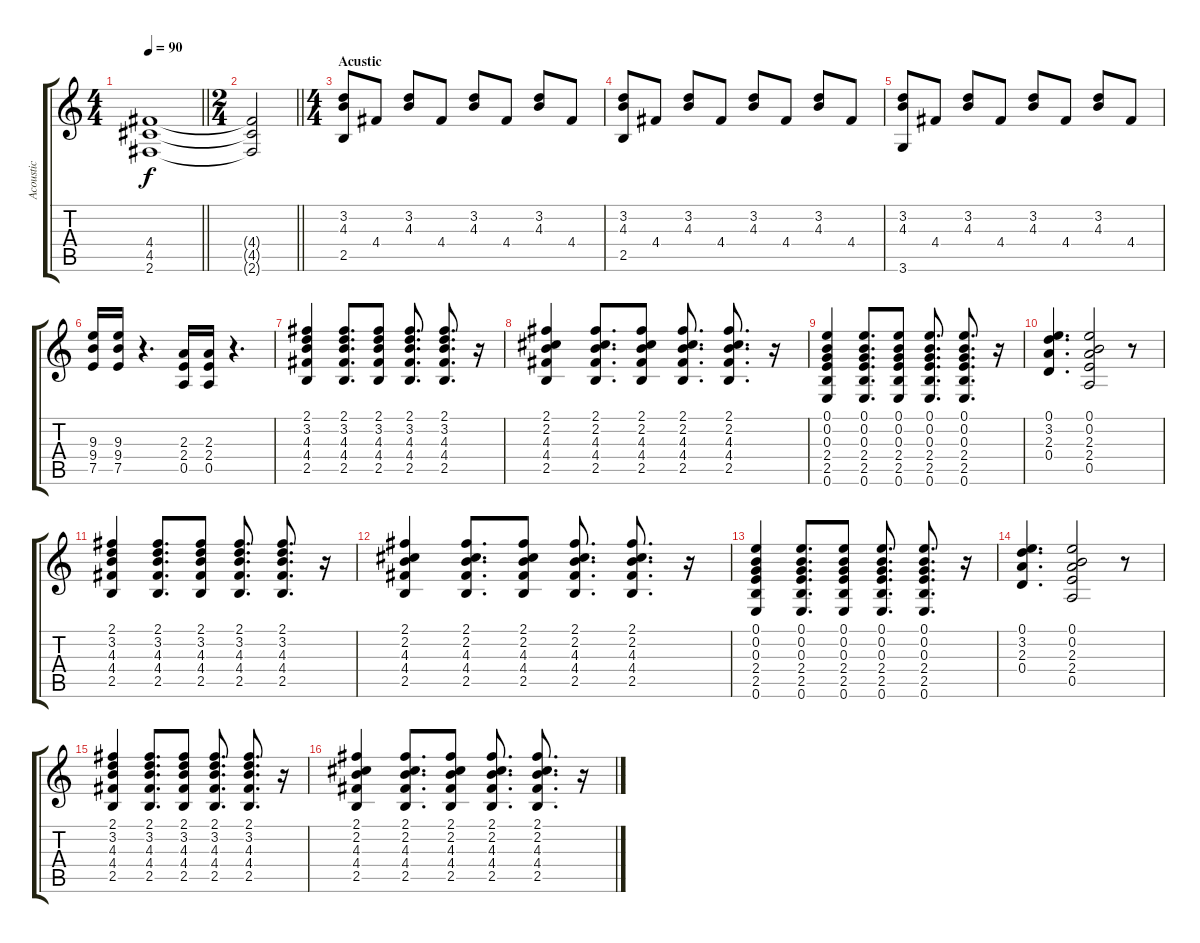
\track ("Acoustic" "Acoustic") {instrument acousticguitarnylon}
\staff {score tabs}
\tuning (E4 B3 G3 D3 A2 E2) {hide}
\ts (4 4)
\tempo 90
\clef g2
\barLineRight lightlight
\ks c
(4.4{t} 4.5{t} 2.6{t}).1{dy f} |
\ts (2 4)
\barLineRight lightlight
(4.4{t} 4.5{t} 2.6{t}).2 |
\ts (4 4)
\section ("" "Acustic")
(3.2 4.3 2.5).8 4.4.8 (3.2 4.3).8 4.4.8 (3.2 4.3).8 4.4.8 (3.2 4.3).8 4.4.8 |
(3.2 4.3 2.5).8 4.4.8 (3.2 4.3).8 4.4.8 (3.2 4.3).8 4.4.8 (3.2 4.3).8 4.4.8 |
(3.2 4.3 3.6).8 4.4.8 (3.2 4.3).8 4.4.8 (3.2 4.3).8 4.4.8 (3.2 4.3).8 4.4.8 |
(9.3 9.4 7.5).16 (9.3 9.4 7.5).16 r.4{d} (2.3 2.4 0.5).16 (2.3 2.4 0.5).16 r.4{d} |
(2.1 3.2 4.3 4.4 2.5).4 (2.1 3.2 4.3 4.4 2.5).8{d} (2.1 3.2 4.3 4.4 2.5).8 (2.1 3.2 4.3 4.4 2.5).8{d} (2.1 3.2 4.3 4.4 2.5).8{d} r.16 |
(2.1 2.2 4.3 4.4 2.5).4 (2.1 2.2 4.3 4.4 2.5).8{d} (2.1 2.2 4.3 4.4 2.5).8 (2.1 2.2 4.3 4.4 2.5).8{d} (2.1 2.2 4.3 4.4 2.5).8{d} r.16 |
(0.1 0.2 0.3 2.4 2.5 0.6).4 (0.1 0.2 0.3 2.4 2.5 0.6).8{d} (0.1 0.2 0.3 2.4 2.5 0.6).8 (0.1 0.2 0.3 2.4 2.5 0.6).8{d} (0.1 0.2 0.3 2.4 2.5 0.6).8{d} r.16 |
(0.1 3.2 2.3 0.4).4{d} (0.1 0.2 2.3 2.4 0.5).2 r.8 |
(2.1 3.2 4.3 4.4 2.5).4 (2.1 3.2 4.3 4.4 2.5).8{d} (2.1 3.2 4.3 4.4 2.5).8 (2.1 3.2 4.3 4.4 2.5).8{d} (2.1 3.2 4.3 4.4 2.5).8{d} r.16 |
(2.1 2.2 4.3 4.4 2.5).4 (2.1 2.2 4.3 4.4 2.5).8{d} (2.1 2.2 4.3 4.4 2.5).8 (2.1 2.2 4.3 4.4 2.5).8{d} (2.1 2.2 4.3 4.4 2.5).8{d} r.16 |
(0.1 0.2 0.3 2.4 2.5 0.6).4 (0.1 0.2 0.3 2.4 2.5 0.6).8{d} (0.1 0.2 0.3 2.4 2.5 0.6).8 (0.1 0.2 0.3 2.4 2.5 0.6).8{d} (0.1 0.2 0.3 2.4 2.5 0.6).8{d} r.16 |
(0.1 3.2 2.3 0.4).4{d} (0.1 0.2 2.3 2.4 0.5).2 r.8 |
(2.1 3.2 4.3 4.4 2.5).4 (2.1 3.2 4.3 4.4 2.5).8{d} (2.1 3.2 4.3 4.4 2.5).8 (2.1 3.2 4.3 4.4 2.5).8{d} (2.1 3.2 4.3 4.4 2.5).8{d} r.16 |
(2.1 2.2 4.3 4.4 2.5).4 (2.1 2.2 4.3 4.4 2.5).8{d} (2.1 2.2 4.3 4.4 2.5).8 (2.1 2.2 4.3 4.4 2.5).8{d} (2.1 2.2 4.3 4.4 2.5).8{d} r.16
